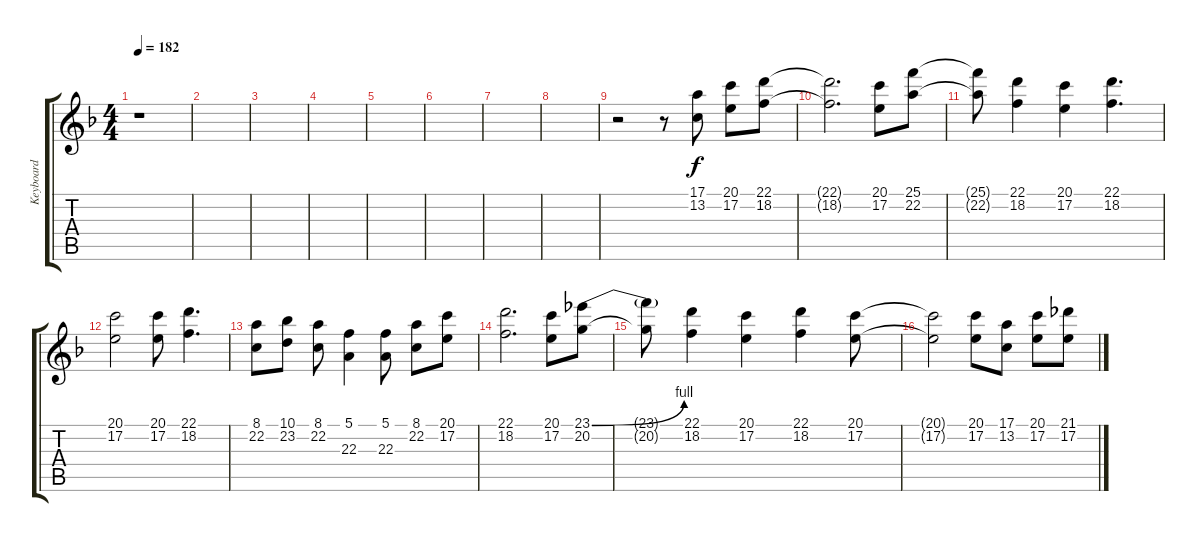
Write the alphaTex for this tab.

\track ("Keyboard" "Keyboard") {instrument lead1square}
\staff {score tabs}
\tuning (E4 B3 G3 D3 A2 E2) {hide}
\ts (4 4)
\tempo 182
\clef g2
\ks dminor
r.1{dy f} |
|
|
|
|
|
|
|
r.2 r.8 (17.1 13.2).8 (20.1 17.2).8 (22.1 18.2).8 |
(22.1{t} 18.2{t}).2{d} (20.1 17.2).8 (25.1 22.2).8 |
(25.1{t} 22.2{t}).8 (22.1 18.2).4 (20.1 17.2).4 (22.1 18.2).4{d} |
(20.1 17.2).2 (20.1 17.2).8 (22.1 18.2).4{d} |
(8.1 22.2).8 (10.1 23.2).8 (8.1 22.2).8 (5.1 22.3).4 (5.1 22.3).8 (8.1 22.2).8 (20.1 17.2).8 |
(22.1 18.2).2{d} (20.1 17.2).8 (23.1{be (bend 0 0 60 4)} 20.2).8 |
(23.1{t} 20.2{t}).8 (22.1 18.2).4 (20.1 17.2).4 (22.1 18.2).4 (20.1 17.2).8 |
(20.1{t} 17.2{t}).2 (20.1 17.2).8 (17.1 13.2).8 (20.1 17.2).8 (21.1 17.2).8
